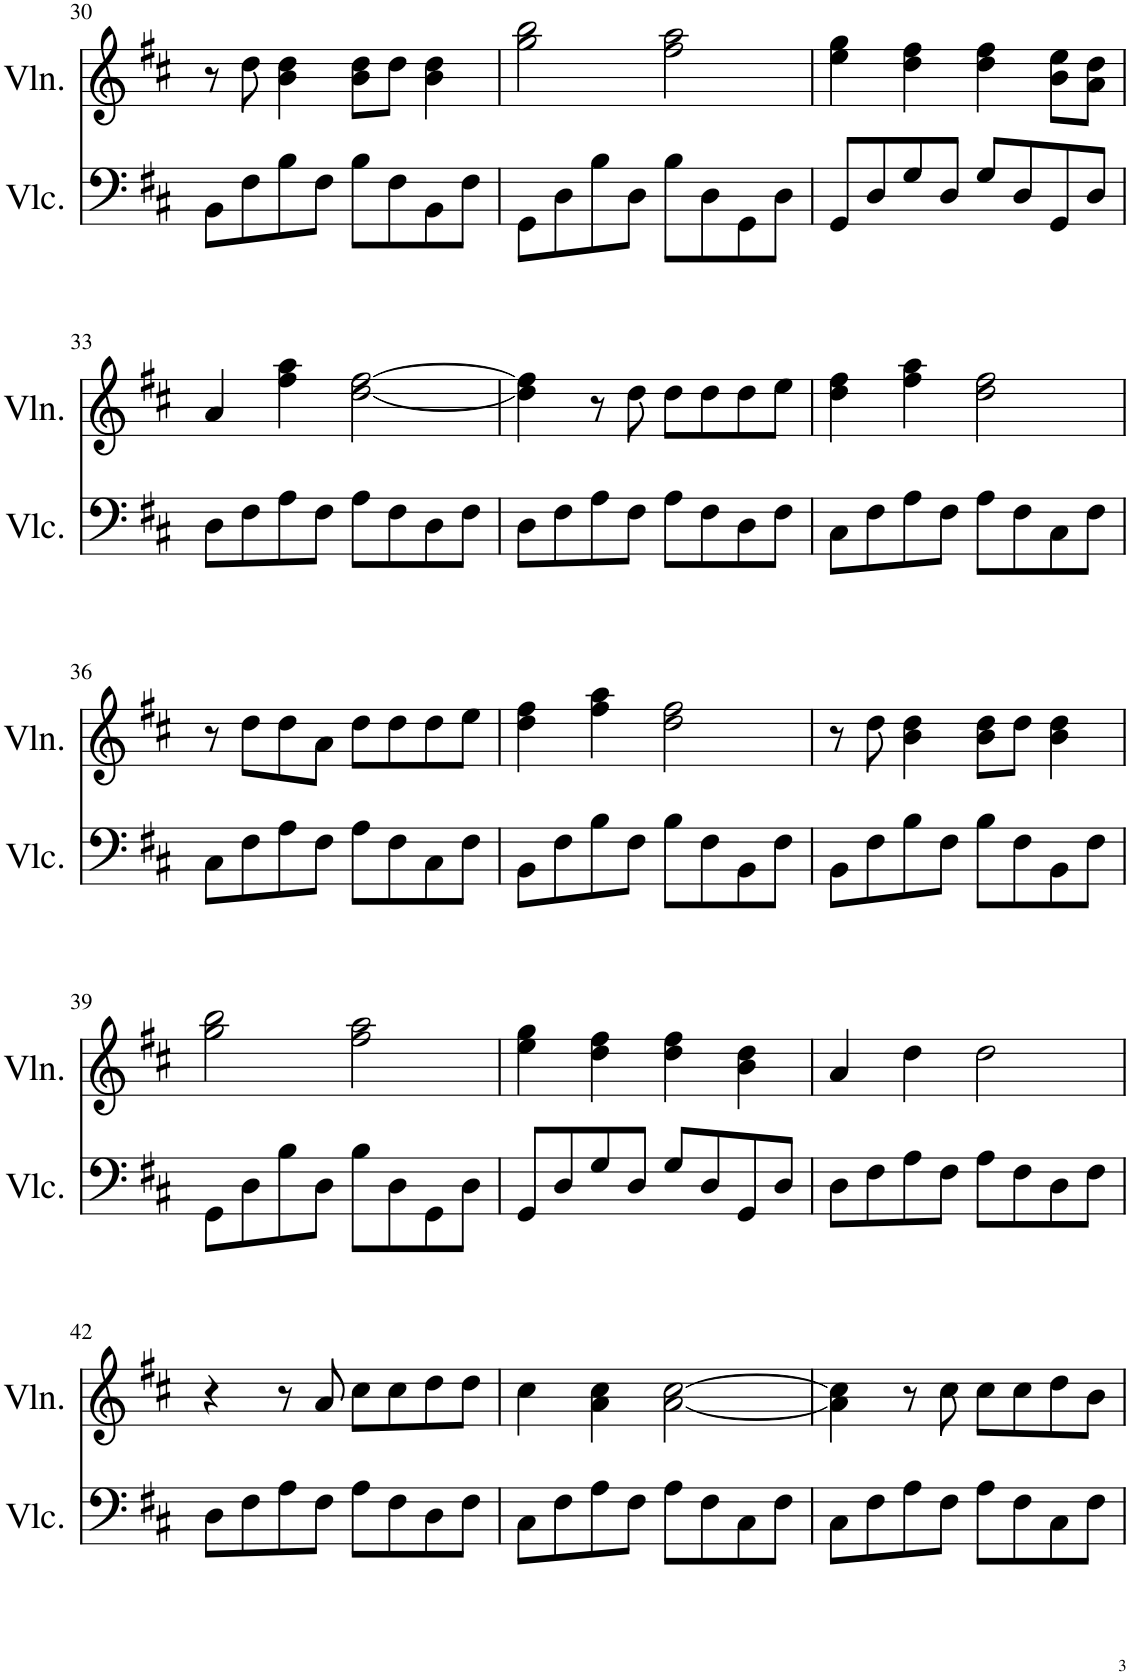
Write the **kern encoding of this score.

**kern	**kern
*part2	*part1
*staff2	*staff1
*I"Violoncello	*I"Violin
*I'Vlc.	*I'Vln.
!!LO:PB:g=z
*clefF4	*clefG2
*k[f#c#]	*k[f#c#]
*M4/4	*M4/4
=30	=30
8BB\L	8r
8F#\	8dd\
8B\	4b\ 4dd\
8F#\J	.
8B\L	8b\ 8dd\L
8F#\	8dd\J
8BB\	4b\ 4dd\
8F#\J	.
=31	=31
8GG\L	2gg\ 2bb\
8D\	.
8B\	.
8D\J	.
8B\L	2ff#\ 2aa\
8D\	.
8GG\	.
8D\J	.
=32	=32
8GG/L	4ee\ 4gg\
8D/	.
8G/	4dd\ 4ff#\
8D/J	.
8G/L	4dd\ 4ff#\
8D/	.
8GG/	8b\ 8ee\L
8D/J	8a\ 8dd\J
!!LO:LB:g=z
=33	=33
8D\L	4a/
8F#\	.
8A\	4ff#\ 4aa\
8F#\J	.
8A\L	[2dd\ [2ff#\
8F#\	.
8D\	.
8F#\J	.
=34	=34
8D\L	4dd\] 4ff#\]
8F#\	.
8A\	8r
8F#\J	8dd\
8A\L	8dd\L
8F#\	8dd\
8D\	8dd\
8F#\J	8ee\J
=35	=35
8C#\L	4dd\ 4ff#\
8F#\	.
8A\	4ff#\ 4aa\
8F#\J	.
8A\L	2dd\ 2ff#\
8F#\	.
8C#\	.
8F#\J	.
!!LO:LB:g=z
=36	=36
8C#\L	8r
8F#\	8dd\L
8A\	8dd\
8F#\J	8a\J
8A\L	8dd\L
8F#\	8dd\
8C#\	8dd\
8F#\J	8ee\J
=37	=37
8BB\L	4dd\ 4ff#\
8F#\	.
8B\	4ff#\ 4aa\
8F#\J	.
8B\L	2dd\ 2ff#\
8F#\	.
8BB\	.
8F#\J	.
=38	=38
8BB\L	8r
8F#\	8dd\
8B\	4b\ 4dd\
8F#\J	.
8B\L	8b\ 8dd\L
8F#\	8dd\J
8BB\	4b\ 4dd\
8F#\J	.
!!LO:LB:g=z
=39	=39
8GG\L	2gg\ 2bb\
8D\	.
8B\	.
8D\J	.
8B\L	2ff#\ 2aa\
8D\	.
8GG\	.
8D\J	.
=40	=40
8GG/L	4ee\ 4gg\
8D/	.
8G/	4dd\ 4ff#\
8D/J	.
8G/L	4dd\ 4ff#\
8D/	.
8GG/	4b\ 4dd\
8D/J	.
=41	=41
8D\L	4a/
8F#\	.
8A\	4dd\
8F#\J	.
8A\L	2dd\
8F#\	.
8D\	.
8F#\J	.
!!LO:LB:g=z
=42	=42
8D\L	4r
8F#\	.
8A\	8r
8F#\J	8a/
8A\L	8cc#\L
8F#\	8cc#\
8D\	8dd\
8F#\J	8dd\J
=43	=43
8C#\L	4cc#\
8F#\	.
8A\	4a\ 4cc#\
8F#\J	.
8A\L	[2a\ [2cc#\
8F#\	.
8C#\	.
8F#\J	.
=44	=44
8C#\L	4a\] 4cc#\]
8F#\	.
8A\	8r
8F#\J	8cc#\
8A\L	8cc#\L
8F#\	8cc#\
8C#\	8dd\
8F#\J	8b\J
=	=
*-	*-
